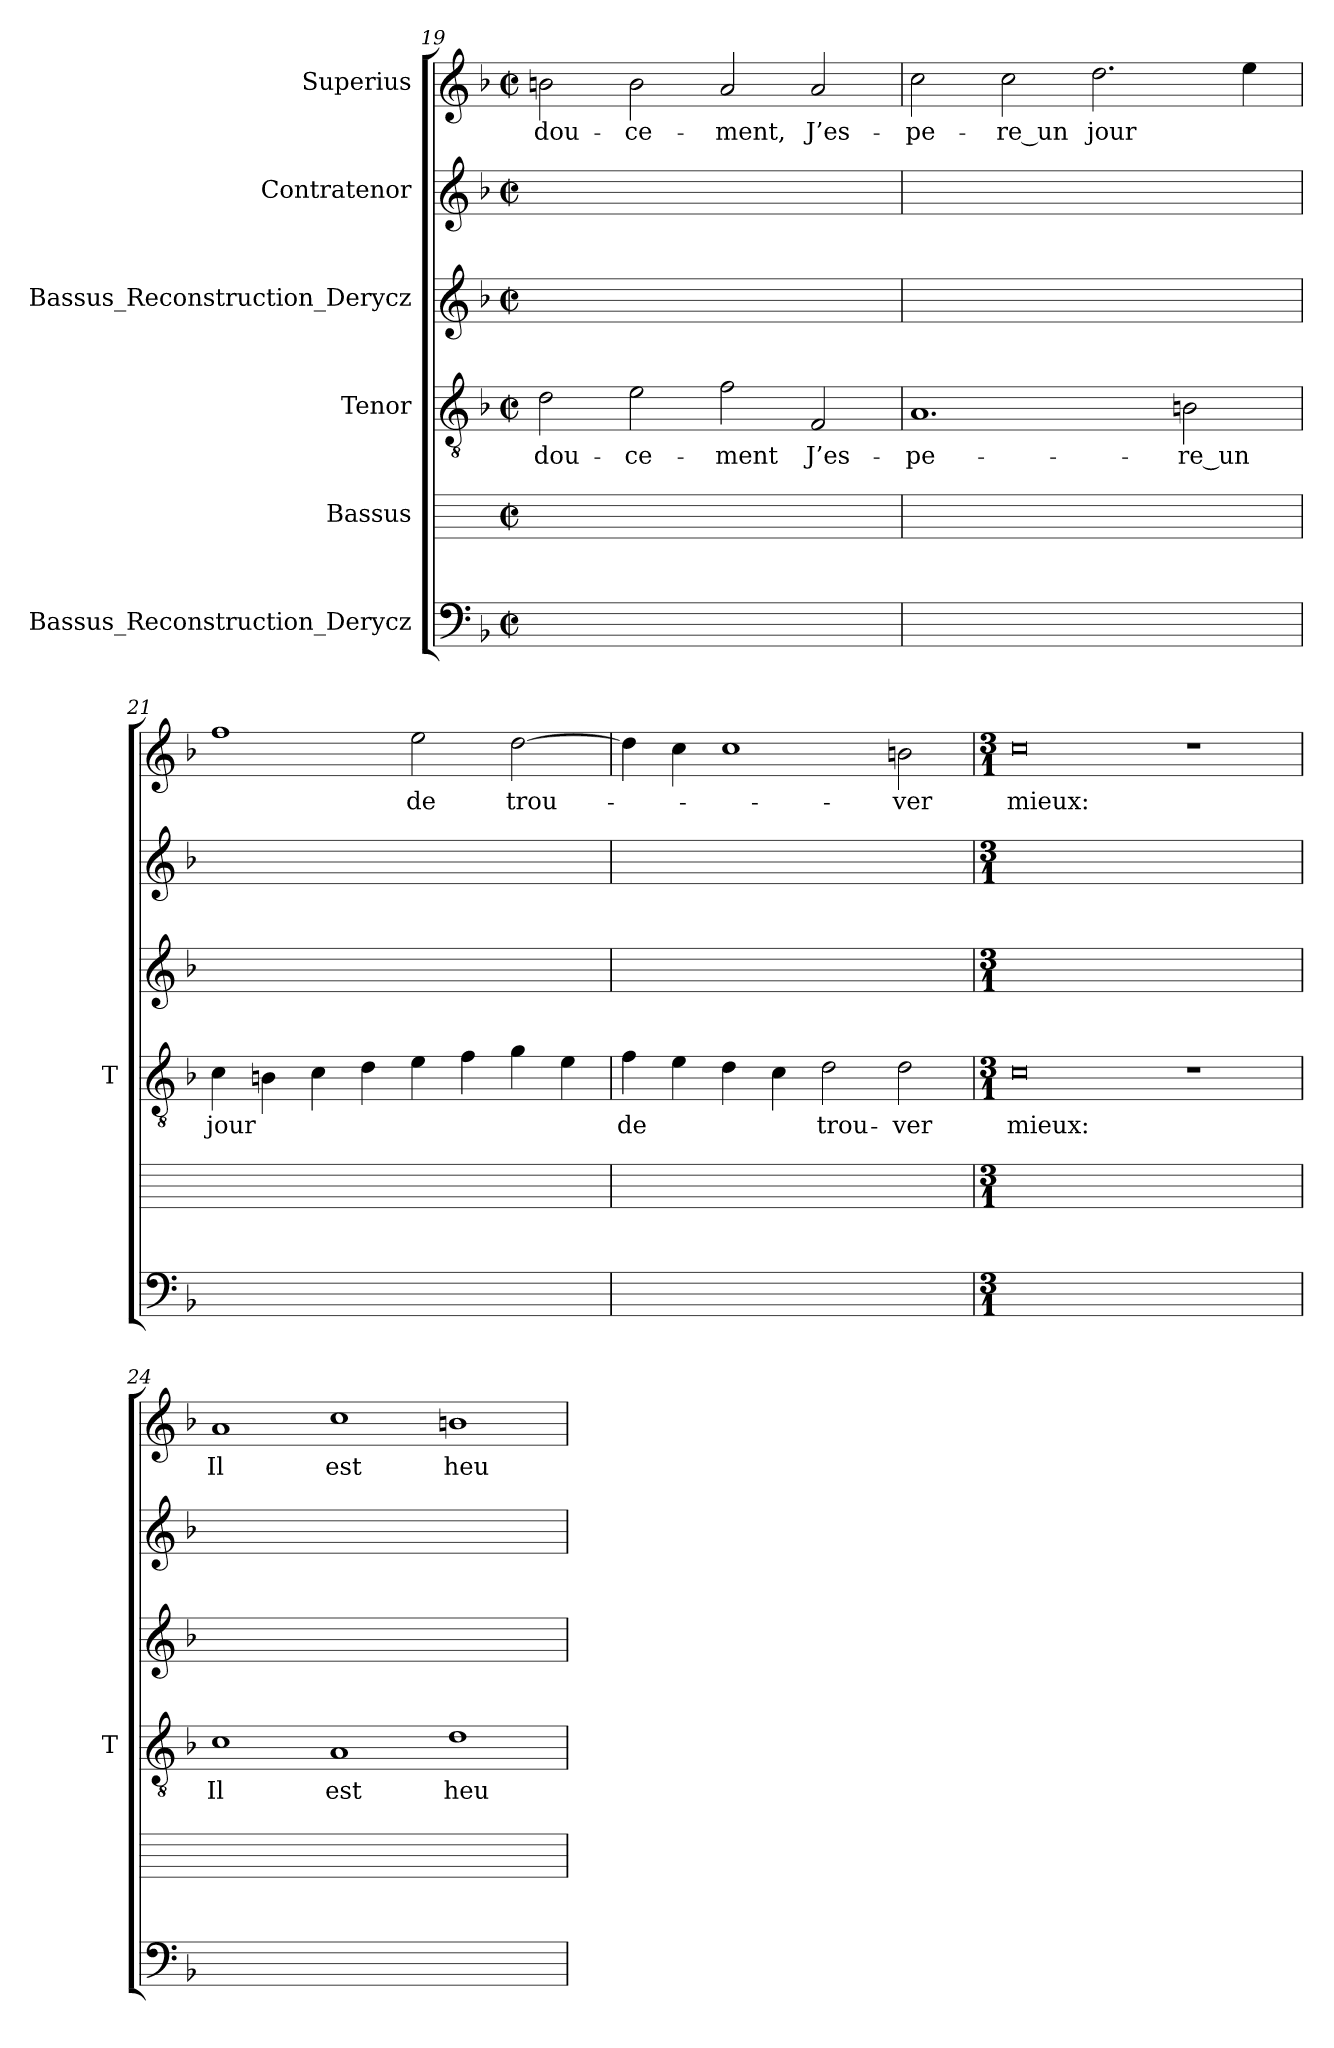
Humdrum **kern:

**kern	**kern	**kern	**text	**kern	**kern	**kern	**text
*part6	*part5	*part4	*part4	*part3	*part2	*part1	*part1
*staff6	*staff5	*staff4	*staff4	*staff3	*staff2	*staff1	*staff1
*I"Bassus_Reconstruction_Derycz	*I"Bassus	*I"Tenor	*	*I"Bassus_Reconstruction_Derycz	*I"Contratenor	*I"Superius	*
*	*	*I'T	*	*	*	*	*
!!LO:PB:g=z
*clefF4	*	*clefGv2	*	*clefG2	*clefG2	*clefG2	*
*k[b-]	*	*k[b-]	*	*k[b-]	*k[b-]	*k[b-]	*
*F:	*	*F:	*	*F:	*F:	*F:	*
*M2/2	*M2/2	*M2/2	*	*M2/2	*M2/2	*M2/2	*
*met(c|)	*met(c|)	*met(c|)	*	*met(c|)	*met(c|)	*met(c|)	*
=19	=19	=19	=19	=19	=19	=19	=19
0ryy	0ryy	2d	dou-	0ryy	1ryy	2b	dou-
.	.	2e	ce-	.	.	2b	ce-
.	.	2f	-ment	.	1ryy	2a	-ment,
.	.	2F	J’es-	.	.	2a	J’es-
=20	=20	=20	=20	=20	=20	=20	=20
0ryy	0ryy	1.A	pe-	0ryy	1ryy	2cc	pe-
.	.	.	.	.	.	2cc	-re_un
.	.	.	.	.	1ryy	2.dd	-jour
.	.	2B	-re_un	.	.	.	.
.	.	.	.	.	.	4ee	.
=21	=21	=21	=21	=21	=21	=21	=21
0ryy	0ryy	4c	-jour	0ryy	1ryy	1ff	.
.	.	4B	.	.	.	.	.
.	.	4c	.	.	.	.	.
.	.	4d	.	.	.	.	.
.	.	4e	.	.	1ryy	2ee	-de
.	.	4f	.	.	.	.	.
.	.	4g	.	.	.	[2dd	trou-
.	.	4e	.	.	.	.	.
=22	=22	=22	=22	=22	=22	=22	=22
0ryy	0ryy	4f	-de	0ryy	1ryy	4dd]	.
.	.	4e	.	.	.	4cc	.
.	.	4d	.	.	.	1cc	.
.	.	4c	.	.	.	.	.
.	.	2d	trou-	.	1ryy	.	.
.	.	2d	-ver	.	.	2bn	-ver
=23	=23	=23	=23	=23	=23	=23	=23
*M3/1	*M3/1	*M3/1	*	*M3/1	*M3/1	*M3/1	*
0.ryy	0.ryy	0c	-mieux:	0.ryy	0.ryy	0cc	-mieux:
.	.	1r	.	.	.	1r	.
=24	=24	=24	=24	=24	=24	=24	=24
0.ryy	0.ryy	1c	-Il	0.ryy	0.ryy	1a	-Il
.	.	1A	-est	.	.	1cc	-est
.	.	1d	heu-	.	.	1b	heu-
=	=	=	=	=	=	=	=
*-	*-	*-	*-	*-	*-	*-	*-
